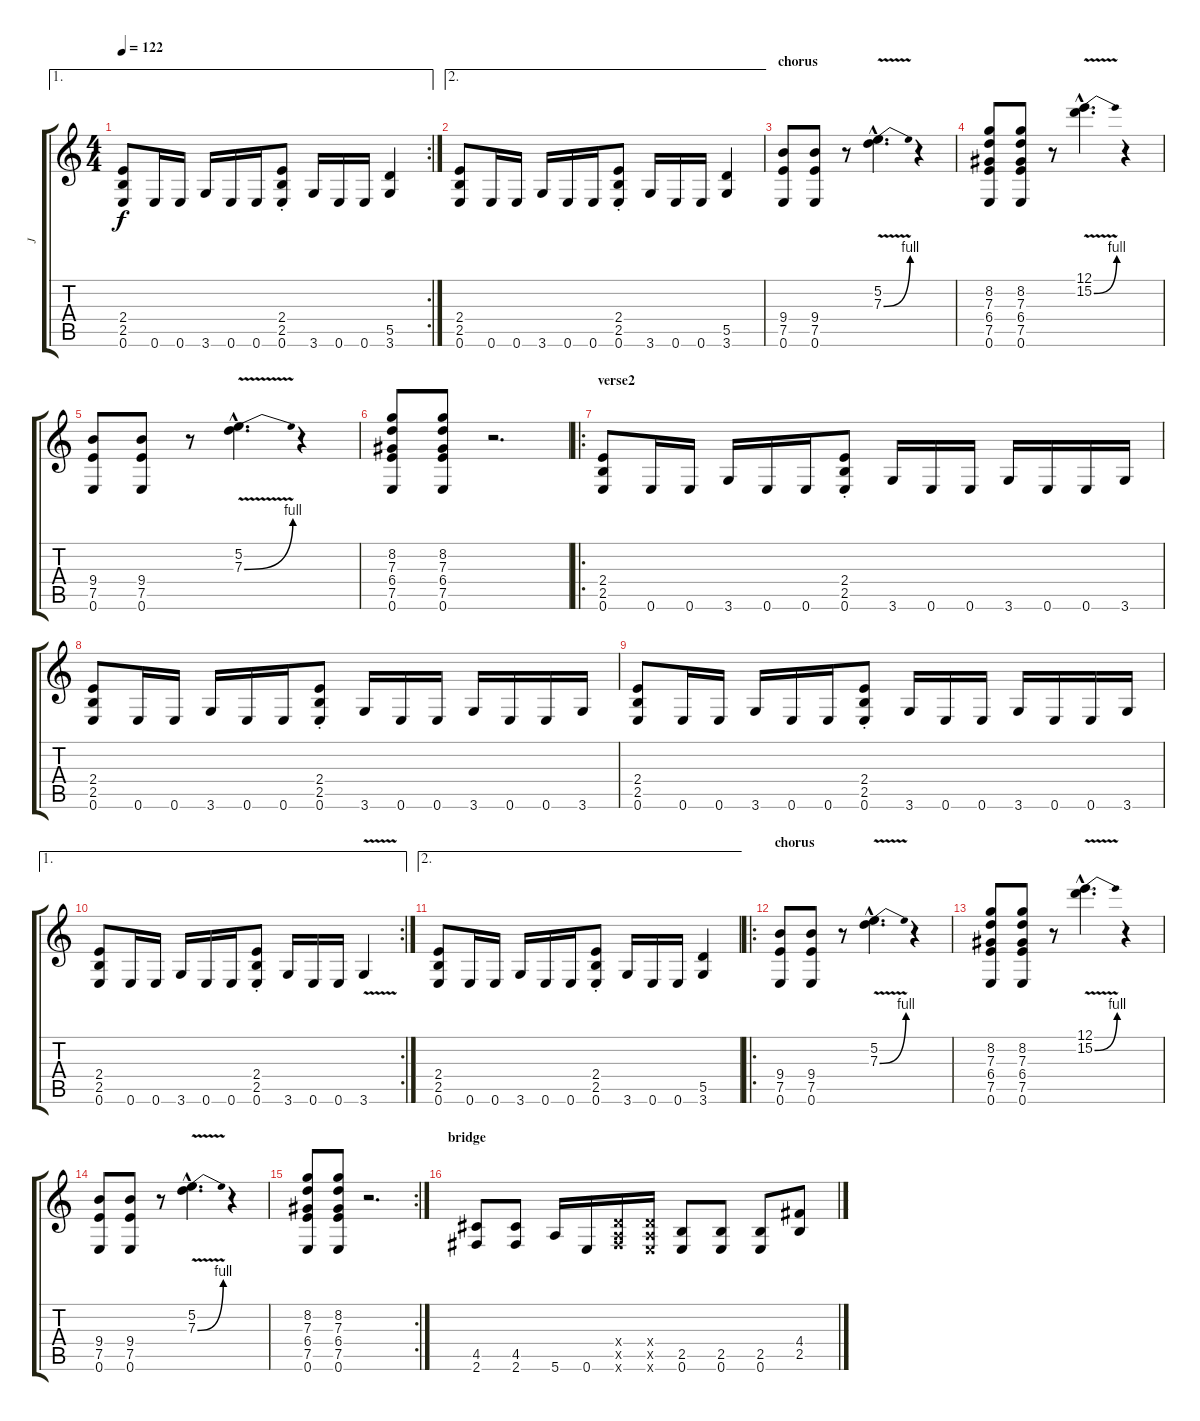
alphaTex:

\track ("J" "J") {instrument distortionguitar}
\staff {score tabs}
\tuning (E4 B3 G3 D3 A2 E2) {hide}
\ae 1
\rc 2
\ts (4 4)
\tempo 122
\clef g2
\ks c
(2.4 2.5 0.6).8{dy f} 0.6.16 0.6.16 3.6.16 0.6.16 0.6.16 (2.4{st} 2.5{st} 0.6{st}).8 3.6.16 0.6.16 0.6.16 (5.5 3.6).4 |
\ae 2
(2.4 2.5 0.6).8 0.6.16 0.6.16 3.6.16 0.6.16 0.6.16 (2.4{st} 2.5{st} 0.6{st}).8 3.6.16 0.6.16 0.6.16 (5.5 3.6).4 |
\section ("" "chorus")
(9.4 7.5 0.6).8 (9.4 7.5 0.6).8 r.8 (5.2{hac} 7.3{be (bend 0 0 60 4) v hac}).4{d} r.4 |
(8.2 7.3 6.4 7.5 0.6).8 (8.2 7.3 6.4 7.5 0.6).8 r.8 (12.1{hac} 15.2{be (bend 0 0 60 4) v hac}).4{d} r.4 |
(9.4 7.5 0.6).8 (9.4 7.5 0.6).8 r.8 (5.2{hac} 7.3{be (bend 0 0 60 4) v hac}).4{d} r.4 |
(8.2 7.3 6.4 7.5 0.6).8 (8.2 7.3 6.4 7.5 0.6).8 r.2{d} |
\ro
\section ("" "verse2")
(2.4 2.5 0.6).8 0.6.16 0.6.16 3.6.16 0.6.16 0.6.16 (2.4{st} 2.5{st} 0.6{st}).8 3.6.16 0.6.16 0.6.16 3.6.16 0.6.16 0.6.16 3.6.16 |
(2.4 2.5 0.6).8 0.6.16 0.6.16 3.6.16 0.6.16 0.6.16 (2.4{st} 2.5{st} 0.6{st}).8 3.6.16 0.6.16 0.6.16 3.6.16 0.6.16 0.6.16 3.6.16 |
(2.4 2.5 0.6).8 0.6.16 0.6.16 3.6.16 0.6.16 0.6.16 (2.4{st} 2.5{st} 0.6{st}).8 3.6.16 0.6.16 0.6.16 3.6.16 0.6.16 0.6.16 3.6.16 |
\ae 1
\rc 2
(2.4 2.5 0.6).8 0.6.16 0.6.16 3.6.16 0.6.16 0.6.16 (2.4{st} 2.5{st} 0.6{st}).8 3.6.16 0.6.16 0.6.16 3.6{v}.4 |
\ae 2
(2.4 2.5 0.6).8 0.6.16 0.6.16 3.6.16 0.6.16 0.6.16 (2.4{st} 2.5{st} 0.6{st}).8 3.6.16 0.6.16 0.6.16 (5.5 3.6).4 |
\ro
\section ("" "chorus")
(9.4 7.5 0.6).8 (9.4 7.5 0.6).8 r.8 (5.2{hac} 7.3{be (bend 0 0 60 4) v hac}).4{d} r.4 |
(8.2 7.3 6.4 7.5 0.6).8 (8.2 7.3 6.4 7.5 0.6).8 r.8 (12.1{hac} 15.2{be (bend 0 0 60 4) v hac}).4{d} r.4 |
(9.4 7.5 0.6).8 (9.4 7.5 0.6).8 r.8 (5.2{hac} 7.3{be (bend 0 0 60 4) v hac}).4{d} r.4 |
\rc 2
(8.2 7.3 6.4 7.5 0.6).8 (8.2 7.3 6.4 7.5 0.6).8 r.2{d} |
\section ("" "bridge")
(4.5 2.6).8 (4.5 2.6).8 5.6.16 0.6.16 (0.4{x} 0.5{x} 2.6{x}).16 (0.4{x} 0.5{x} 0.6{x}).16 (2.5 0.6).8 (2.5 0.6).8 (2.5 0.6).8 (4.4 2.5).8
